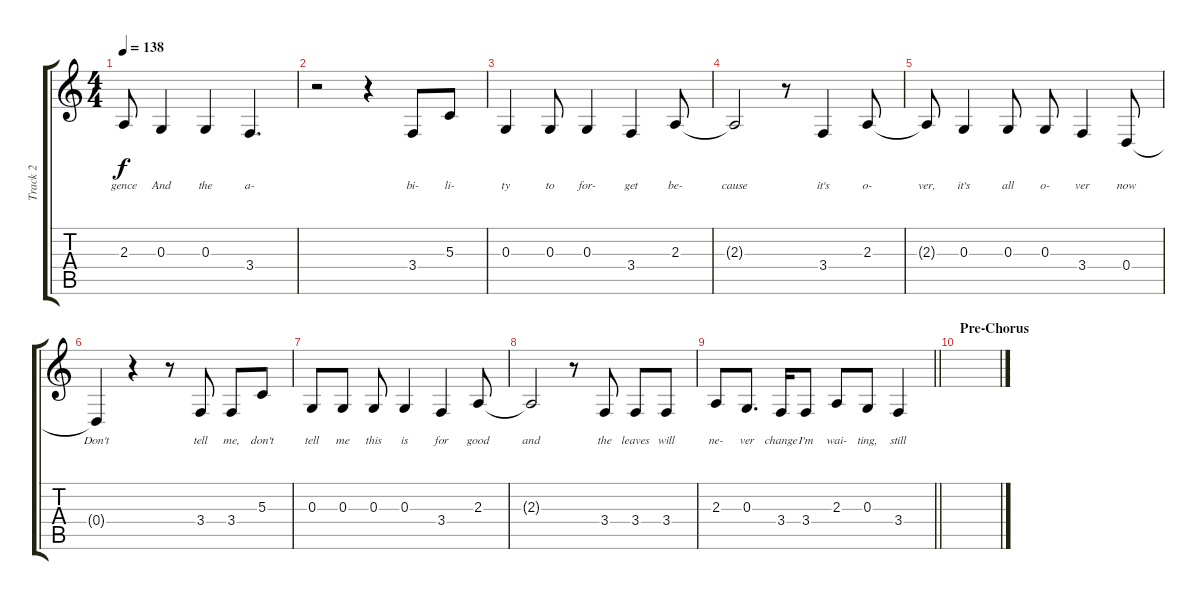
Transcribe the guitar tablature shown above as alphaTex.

\track ("Track 2" "Track 2") {instrument clarinet}
\staff {score tabs}
\tuning (E4 B3 G3 D3 A2 D2) {hide}
\ts (4 4)
\tempo 138
\clef g2
\ks c
2.3.8{lyrics (0 "gence") lyrics (1 "") lyrics (2 "") lyrics (3 "") lyrics (4 "") dy f} 0.3.4{lyrics (0 "And") lyrics (1 "") lyrics (2 "") lyrics (3 "") lyrics (4 "")} 0.3.4{lyrics (0 "the") lyrics (1 "") lyrics (2 "") lyrics (3 "") lyrics (4 "")} 3.4.4{d lyrics (0 "a-") lyrics (1 "") lyrics (2 "") lyrics (3 "") lyrics (4 "")} |
r.2 r.4 3.4.8{lyrics (0 "bi-") lyrics (1 "") lyrics (2 "") lyrics (3 "") lyrics (4 "")} 5.3.8{lyrics (0 "li-") lyrics (1 "") lyrics (2 "") lyrics (3 "") lyrics (4 "")} |
0.3.4{lyrics (0 "ty") lyrics (1 "") lyrics (2 "") lyrics (3 "") lyrics (4 "")} 0.3.8{lyrics (0 "to") lyrics (1 "") lyrics (2 "") lyrics (3 "") lyrics (4 "")} 0.3.4{lyrics (0 "for-") lyrics (1 "") lyrics (2 "") lyrics (3 "") lyrics (4 "")} 3.4.4{lyrics (0 "get") lyrics (1 "") lyrics (2 "") lyrics (3 "") lyrics (4 "")} 2.3.8{lyrics (0 "be-") lyrics (1 "") lyrics (2 "") lyrics (3 "") lyrics (4 "")} |
2.3{t}.2{lyrics (0 "cause") lyrics (1 "") lyrics (2 "") lyrics (3 "") lyrics (4 "")} r.8 3.4.4{lyrics (0 "it's") lyrics (1 "") lyrics (2 "") lyrics (3 "") lyrics (4 "")} 2.3.8{lyrics (0 "o-") lyrics (1 "") lyrics (2 "") lyrics (3 "") lyrics (4 "")} |
2.3{t}.8{lyrics (0 "ver,") lyrics (1 "") lyrics (2 "") lyrics (3 "") lyrics (4 "")} 0.3.4{lyrics (0 "it's") lyrics (1 "") lyrics (2 "") lyrics (3 "") lyrics (4 "")} 0.3.8{lyrics (0 "all") lyrics (1 "") lyrics (2 "") lyrics (3 "") lyrics (4 "")} 0.3.8{lyrics (0 "o-") lyrics (1 "") lyrics (2 "") lyrics (3 "") lyrics (4 "")} 3.4.4{lyrics (0 "ver") lyrics (1 "") lyrics (2 "") lyrics (3 "") lyrics (4 "")} 0.4.8{lyrics (0 "now") lyrics (1 "") lyrics (2 "") lyrics (3 "") lyrics (4 "")} |
0.4{t}.4{lyrics (0 "Don't") lyrics (1 "") lyrics (2 "") lyrics (3 "") lyrics (4 "")} r.4 r.8 3.4.8{lyrics (0 "tell") lyrics (1 "") lyrics (2 "") lyrics (3 "") lyrics (4 "")} 3.4.8{lyrics (0 "me,") lyrics (1 "") lyrics (2 "") lyrics (3 "") lyrics (4 "")} 5.3.8{lyrics (0 "don't") lyrics (1 "") lyrics (2 "") lyrics (3 "") lyrics (4 "")} |
0.3.8{lyrics (0 "tell") lyrics (1 "") lyrics (2 "") lyrics (3 "") lyrics (4 "")} 0.3.8{lyrics (0 "me") lyrics (1 "") lyrics (2 "") lyrics (3 "") lyrics (4 "")} 0.3.8{lyrics (0 "this") lyrics (1 "") lyrics (2 "") lyrics (3 "") lyrics (4 "")} 0.3.4{lyrics (0 "is") lyrics (1 "") lyrics (2 "") lyrics (3 "") lyrics (4 "")} 3.4.4{lyrics (0 "for") lyrics (1 "") lyrics (2 "") lyrics (3 "") lyrics (4 "")} 2.3.8{lyrics (0 "good") lyrics (1 "") lyrics (2 "") lyrics (3 "") lyrics (4 "")} |
2.3{t}.2{lyrics (0 "and") lyrics (1 "") lyrics (2 "") lyrics (3 "") lyrics (4 "")} r.8 3.4.8{lyrics (0 "the") lyrics (1 "") lyrics (2 "") lyrics (3 "") lyrics (4 "")} 3.4.8{lyrics (0 "leaves") lyrics (1 "") lyrics (2 "") lyrics (3 "") lyrics (4 "")} 3.4.8{lyrics (0 "will") lyrics (1 "") lyrics (2 "") lyrics (3 "") lyrics (4 "")} |
\barLineRight lightlight
2.3.8{lyrics (0 "ne-") lyrics (1 "") lyrics (2 "") lyrics (3 "") lyrics (4 "")} 0.3.8{d lyrics (0 "ver") lyrics (1 "") lyrics (2 "") lyrics (3 "") lyrics (4 "")} 3.4.16{lyrics (0 "change") lyrics (1 "") lyrics (2 "") lyrics (3 "") lyrics (4 "")} 3.4.8{lyrics (0 "I'm") lyrics (1 "") lyrics (2 "") lyrics (3 "") lyrics (4 "")} 2.3.8{lyrics (0 "wai-") lyrics (1 "") lyrics (2 "") lyrics (3 "") lyrics (4 "")} 0.3.8{lyrics (0 "ting,") lyrics (1 "") lyrics (2 "") lyrics (3 "") lyrics (4 "")} 3.4.4{lyrics (0 "still") lyrics (1 "") lyrics (2 "") lyrics (3 "") lyrics (4 "")} |
\section ("" "Pre-Chorus")
